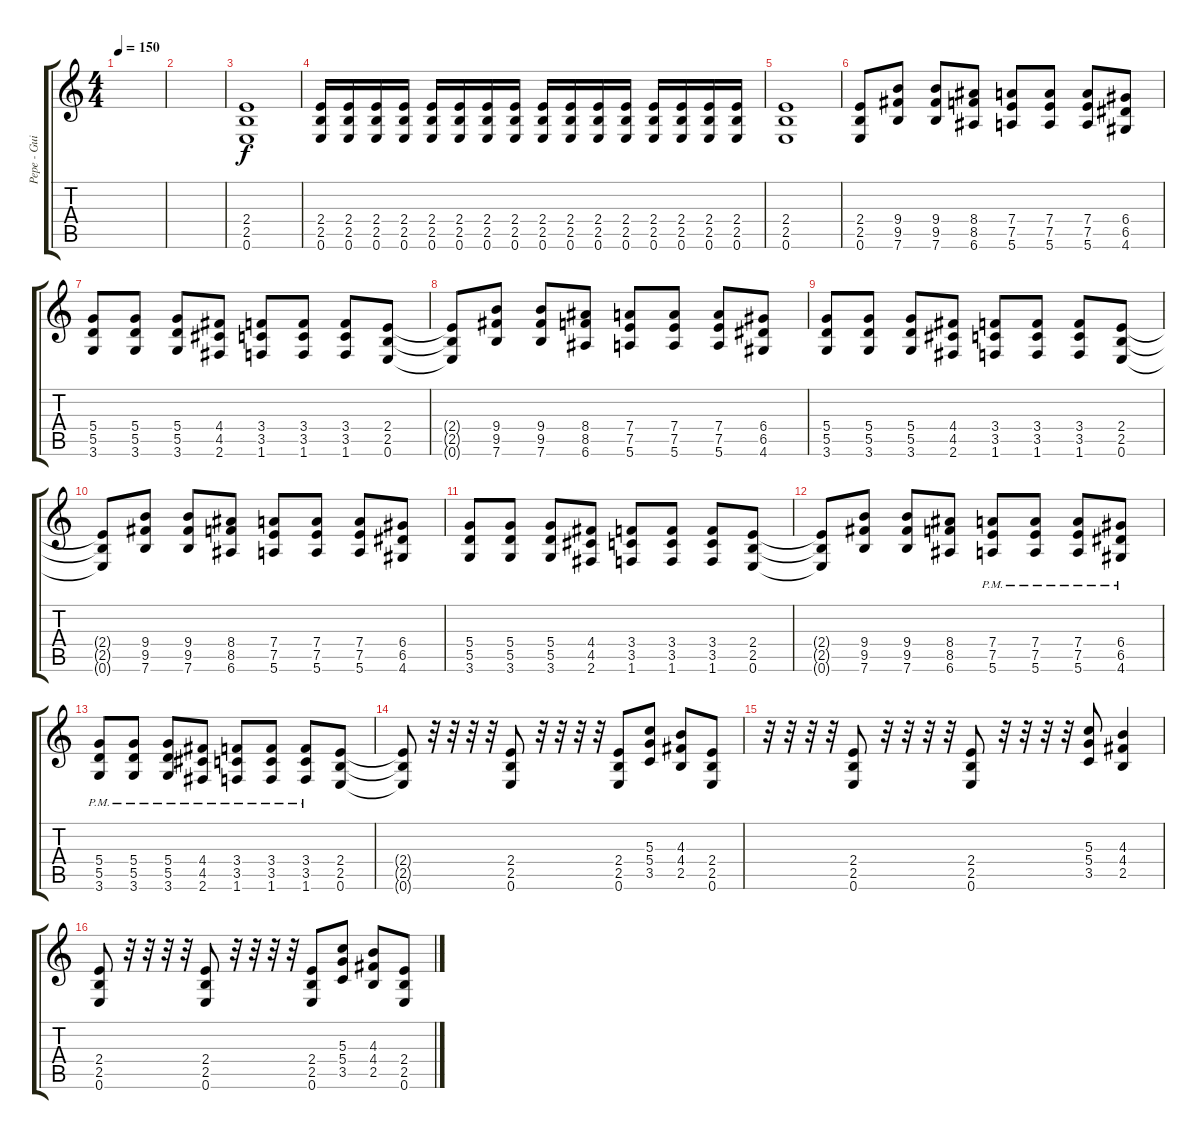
\track ("Pepe - Guitar" "Pepe - Gui") {instrument distortionguitar}
\staff {score tabs}
\tuning (E4 B3 G3 D3 A2 E2) {hide}
\ts (4 4)
\tempo 150
\clef g2
\ks c
|
|
(2.4 2.5 0.6).1 |
(2.4 2.5 0.6).16 (2.4 2.5 0.6).16 (2.4 2.5 0.6).16 (2.4 2.5 0.6).16 (2.4 2.5 0.6).16 (2.4 2.5 0.6).16 (2.4 2.5 0.6).16 (2.4 2.5 0.6).16 (2.4 2.5 0.6).16 (2.4 2.5 0.6).16 (2.4 2.5 0.6).16 (2.4 2.5 0.6).16 (2.4 2.5 0.6).16 (2.4 2.5 0.6).16 (2.4 2.5 0.6).16 (2.4 2.5 0.6).16 |
(2.4 2.5 0.6).1 |
(2.4 2.5 0.6).8 (9.4 9.5 7.6).8 (9.4 9.5 7.6).8 (8.4 8.5 6.6).8 (7.4 7.5 5.6).8 (7.4 7.5 5.6).8 (7.4 7.5 5.6).8 (6.4 6.5 4.6).8 |
(5.4 5.5 3.6).8 (5.4 5.5 3.6).8 (5.4 5.5 3.6).8 (4.4 4.5 2.6).8 (3.4 3.5 1.6).8 (3.4 3.5 1.6).8 (3.4 3.5 1.6).8 (2.4 2.5 0.6).8 |
(2.4{t} 2.5{t} 0.6{t}).8 (9.4 9.5 7.6).8 (9.4 9.5 7.6).8 (8.4 8.5 6.6).8 (7.4 7.5 5.6).8 (7.4 7.5 5.6).8 (7.4 7.5 5.6).8 (6.4 6.5 4.6).8 |
(5.4 5.5 3.6).8 (5.4 5.5 3.6).8 (5.4 5.5 3.6).8 (4.4 4.5 2.6).8 (3.4 3.5 1.6).8 (3.4 3.5 1.6).8 (3.4 3.5 1.6).8 (2.4 2.5 0.6).8 |
(2.4{t} 2.5{t} 0.6{t}).8 (9.4 9.5 7.6).8 (9.4 9.5 7.6).8 (8.4 8.5 6.6).8 (7.4 7.5 5.6).8 (7.4 7.5 5.6).8 (7.4 7.5 5.6).8 (6.4 6.5 4.6).8 |
(5.4 5.5 3.6).8 (5.4 5.5 3.6).8 (5.4 5.5 3.6).8 (4.4 4.5 2.6).8 (3.4 3.5 1.6).8 (3.4 3.5 1.6).8 (3.4 3.5 1.6).8 (2.4 2.5 0.6).8 |
(2.4{t} 2.5{t} 0.6{t}).8 (9.4 9.5 7.6).8 (9.4 9.5 7.6).8 (8.4 8.5 6.6).8 (7.4{pm} 7.5{pm} 5.6{pm}).8 (7.4{pm} 7.5{pm} 5.6{pm}).8 (7.4{pm} 7.5{pm} 5.6{pm}).8 (6.4{pm} 6.5{pm} 4.6{pm}).8 |
(5.4{pm} 5.5{pm} 3.6{pm}).8 (5.4{pm} 5.5{pm} 3.6{pm}).8 (5.4{pm} 5.5{pm} 3.6{pm}).8 (4.4{pm} 4.5{pm} 2.6{pm}).8 (3.4{pm} 3.5{pm} 1.6{pm}).8 (3.4{pm} 3.5{pm} 1.6{pm}).8 (3.4{pm} 3.5{pm} 1.6{pm}).8 (2.4 2.5 0.6).8 |
(2.4{t} 2.5{t} 0.6{t}).8 r.32 r.32 r.32 r.32 (2.4 2.5 0.6).8 r.32 r.32 r.32 r.32 (2.4 2.5 0.6).8 (5.3 5.4 3.5).8 (4.3 4.4 2.5).8 (2.4 2.5 0.6).8 |
r.32 r.32 r.32 r.32 (2.4 2.5 0.6).8 r.32 r.32 r.32 r.32 (2.4 2.5 0.6).8 r.32 r.32 r.32 r.32 (5.3 5.4 3.5).8 (4.3 4.4 2.5).4 |
(2.4 2.5 0.6).8 r.32 r.32 r.32 r.32 (2.4 2.5 0.6).8 r.32 r.32 r.32 r.32 (2.4 2.5 0.6).8 (5.3 5.4 3.5).8 (4.3 4.4 2.5).8 (2.4 2.5 0.6).8
